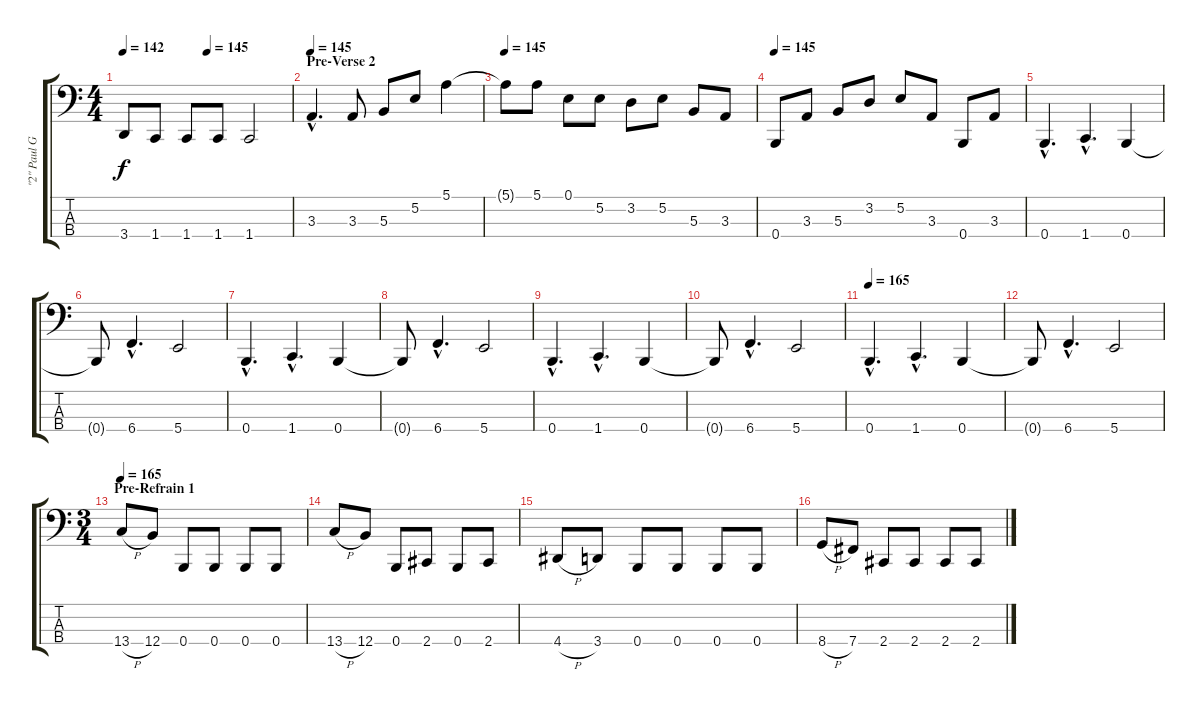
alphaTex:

\track ("\"2\" Paul Grey (Bass)" "\"2\" Paul G") {instrument electricbasspick}
\staff {score tabs}
\tuning (E2 B1 Gb1 B0) {hide}
\ts (4 4)
\tempo 142
\tempo (145 0.5)
\clef f4
\ks c
3.4{t}.8{dy f} 1.4.8 1.4.8 1.4.8 1.4.2 |
\section ("" "Pre-Verse 2")
\tempo 145
3.3{hac}.4{d} 3.3.8 5.3.8 5.2.8 5.1.4 |
\tempo 145
5.1{t}.8 5.1.8 0.1.8 5.2.8 3.2.8 5.2.8 5.3.8 3.3.8 |
\tempo 145
0.4.8 3.3.8 5.3.8 3.2.8 5.2.8 3.3.8 0.4.8 3.3.8 |
0.4{hac}.4{d} 1.4{hac}.4{d} 0.4.4 |
0.4{t}.8 6.4{hac}.4{d} 5.4.2 |
0.4{hac}.4{d} 1.4{hac}.4{d} 0.4.4 |
0.4{t}.8 6.4{hac}.4{d} 5.4.2 |
0.4{hac}.4{d} 1.4{hac}.4{d} 0.4.4 |
0.4{t}.8 6.4{hac}.4{d} 5.4.2 |
\tempo 165
0.4{hac}.4{d} 1.4{hac}.4{d} 0.4.4 |
0.4{t}.8 6.4{hac}.4{d} 5.4.2 |
\ts (3 4)
\section ("" "Pre-Refrain 1")
\tempo 165
13.4{h}.8 12.4.8 0.4.8 0.4.8 0.4.8 0.4.8 |
13.4{h}.8 12.4.8 0.4.8 2.4.8 0.4.8 2.4.8 |
4.4{h}.8 3.4.8 0.4.8 0.4.8 0.4.8 0.4.8 |
8.4{h}.8 7.4.8 2.4.8 2.4.8 2.4.8 2.4.8
